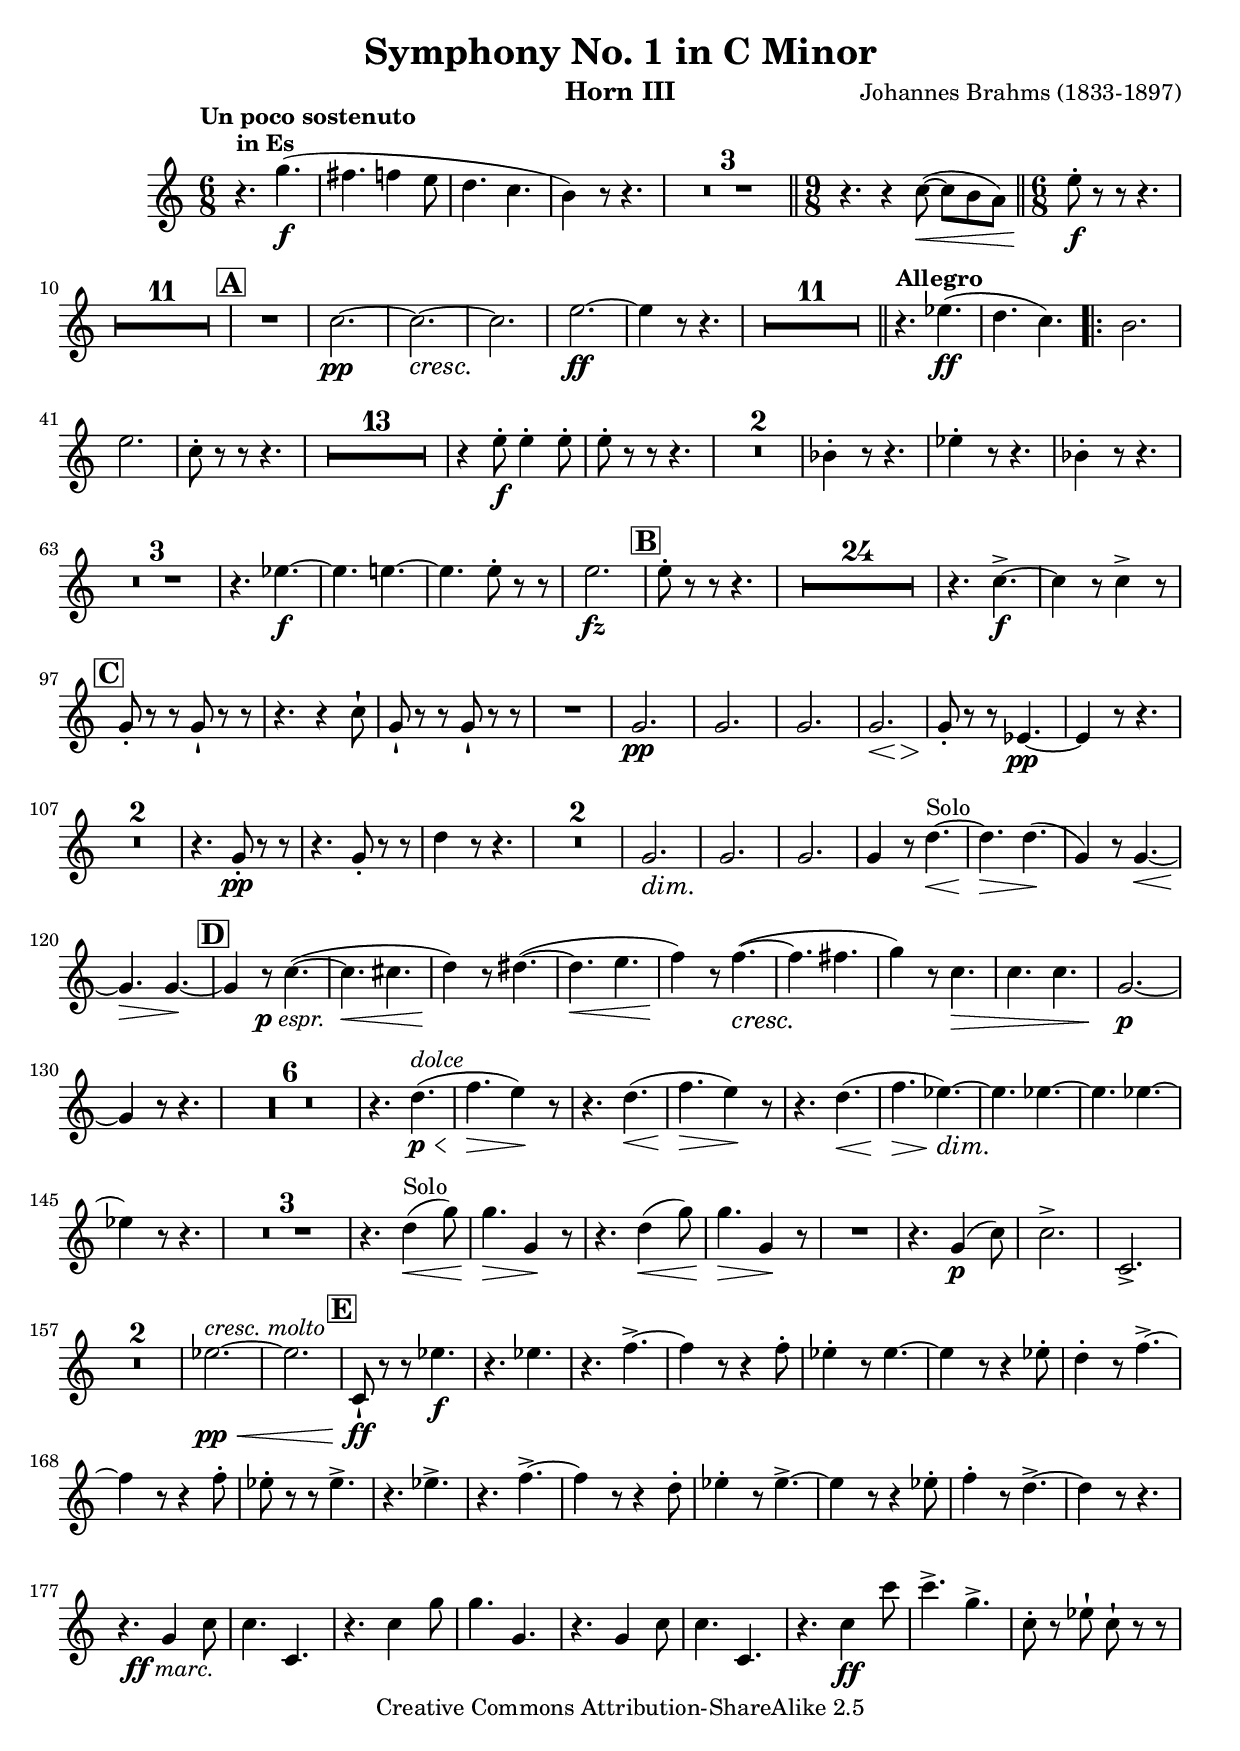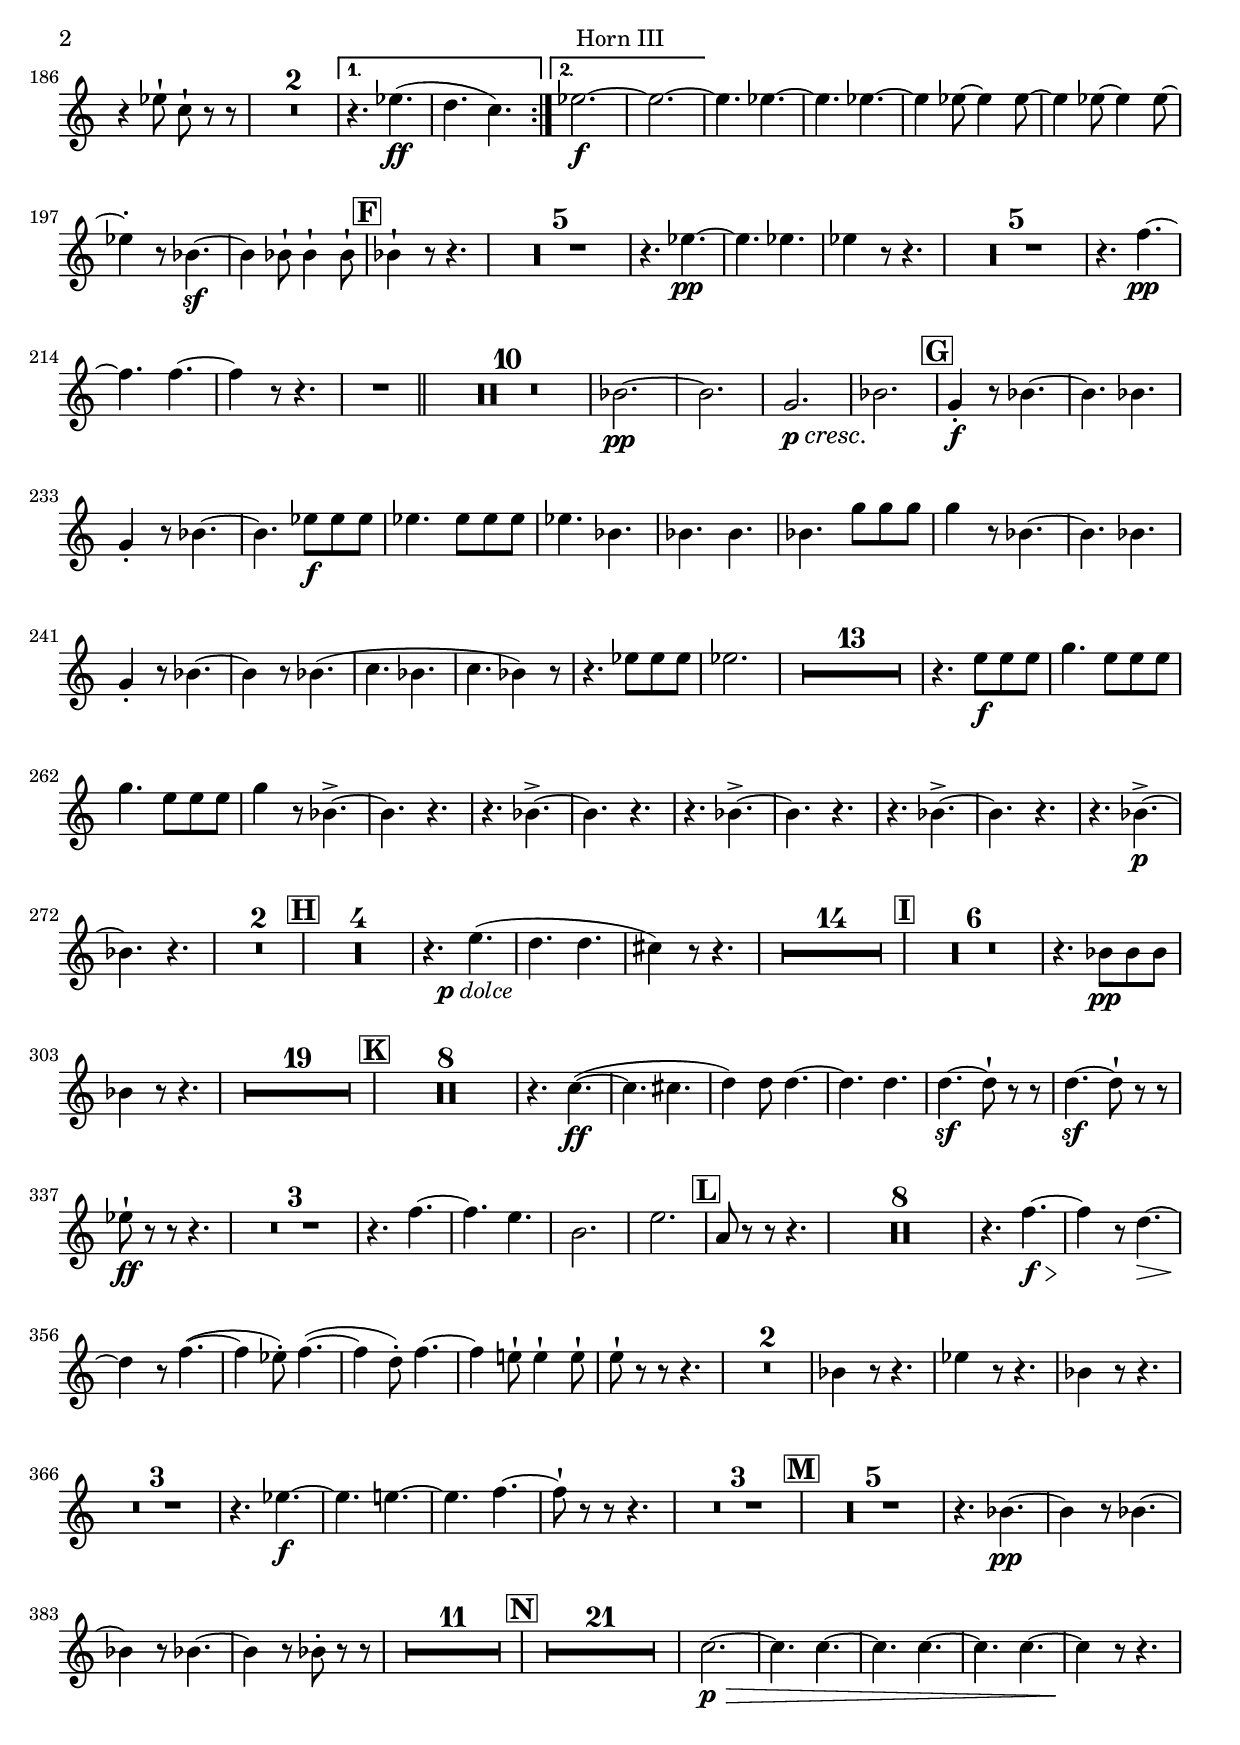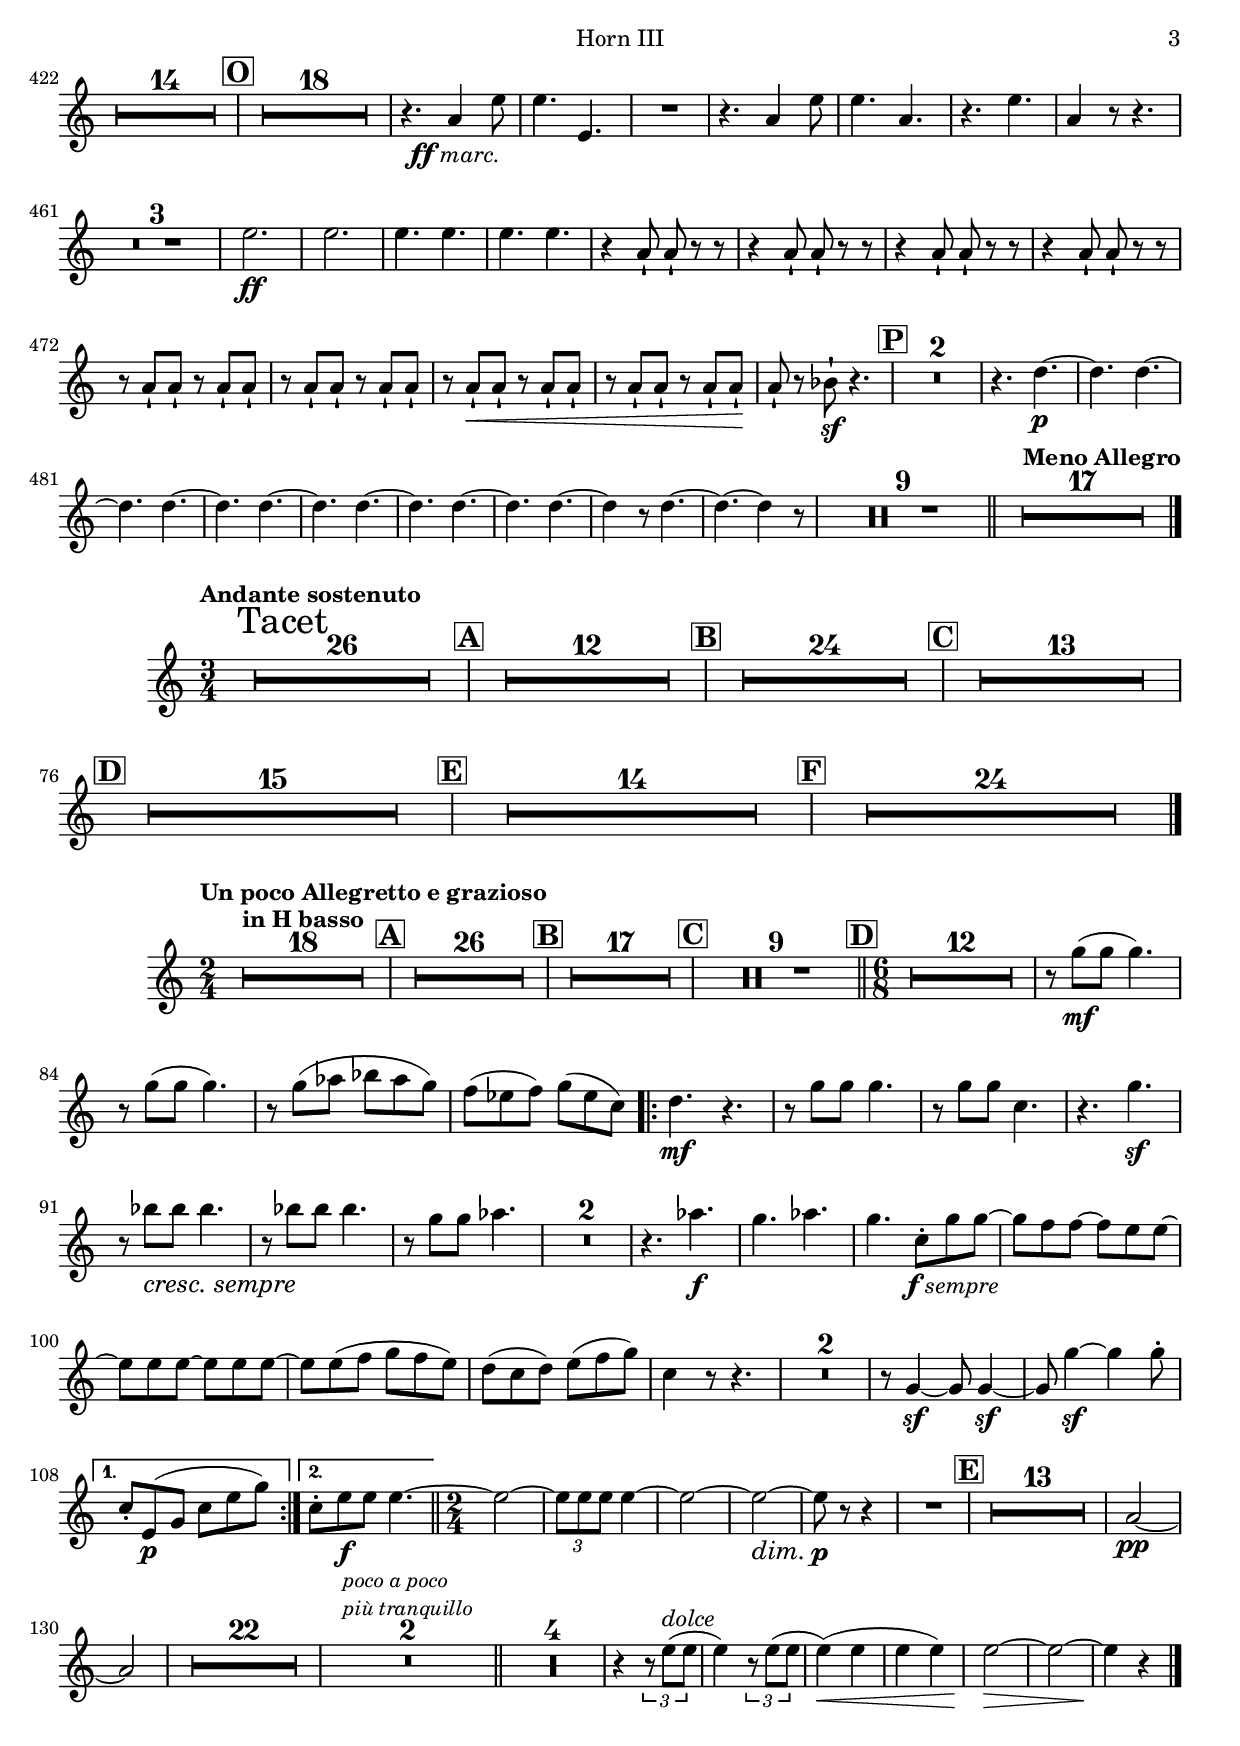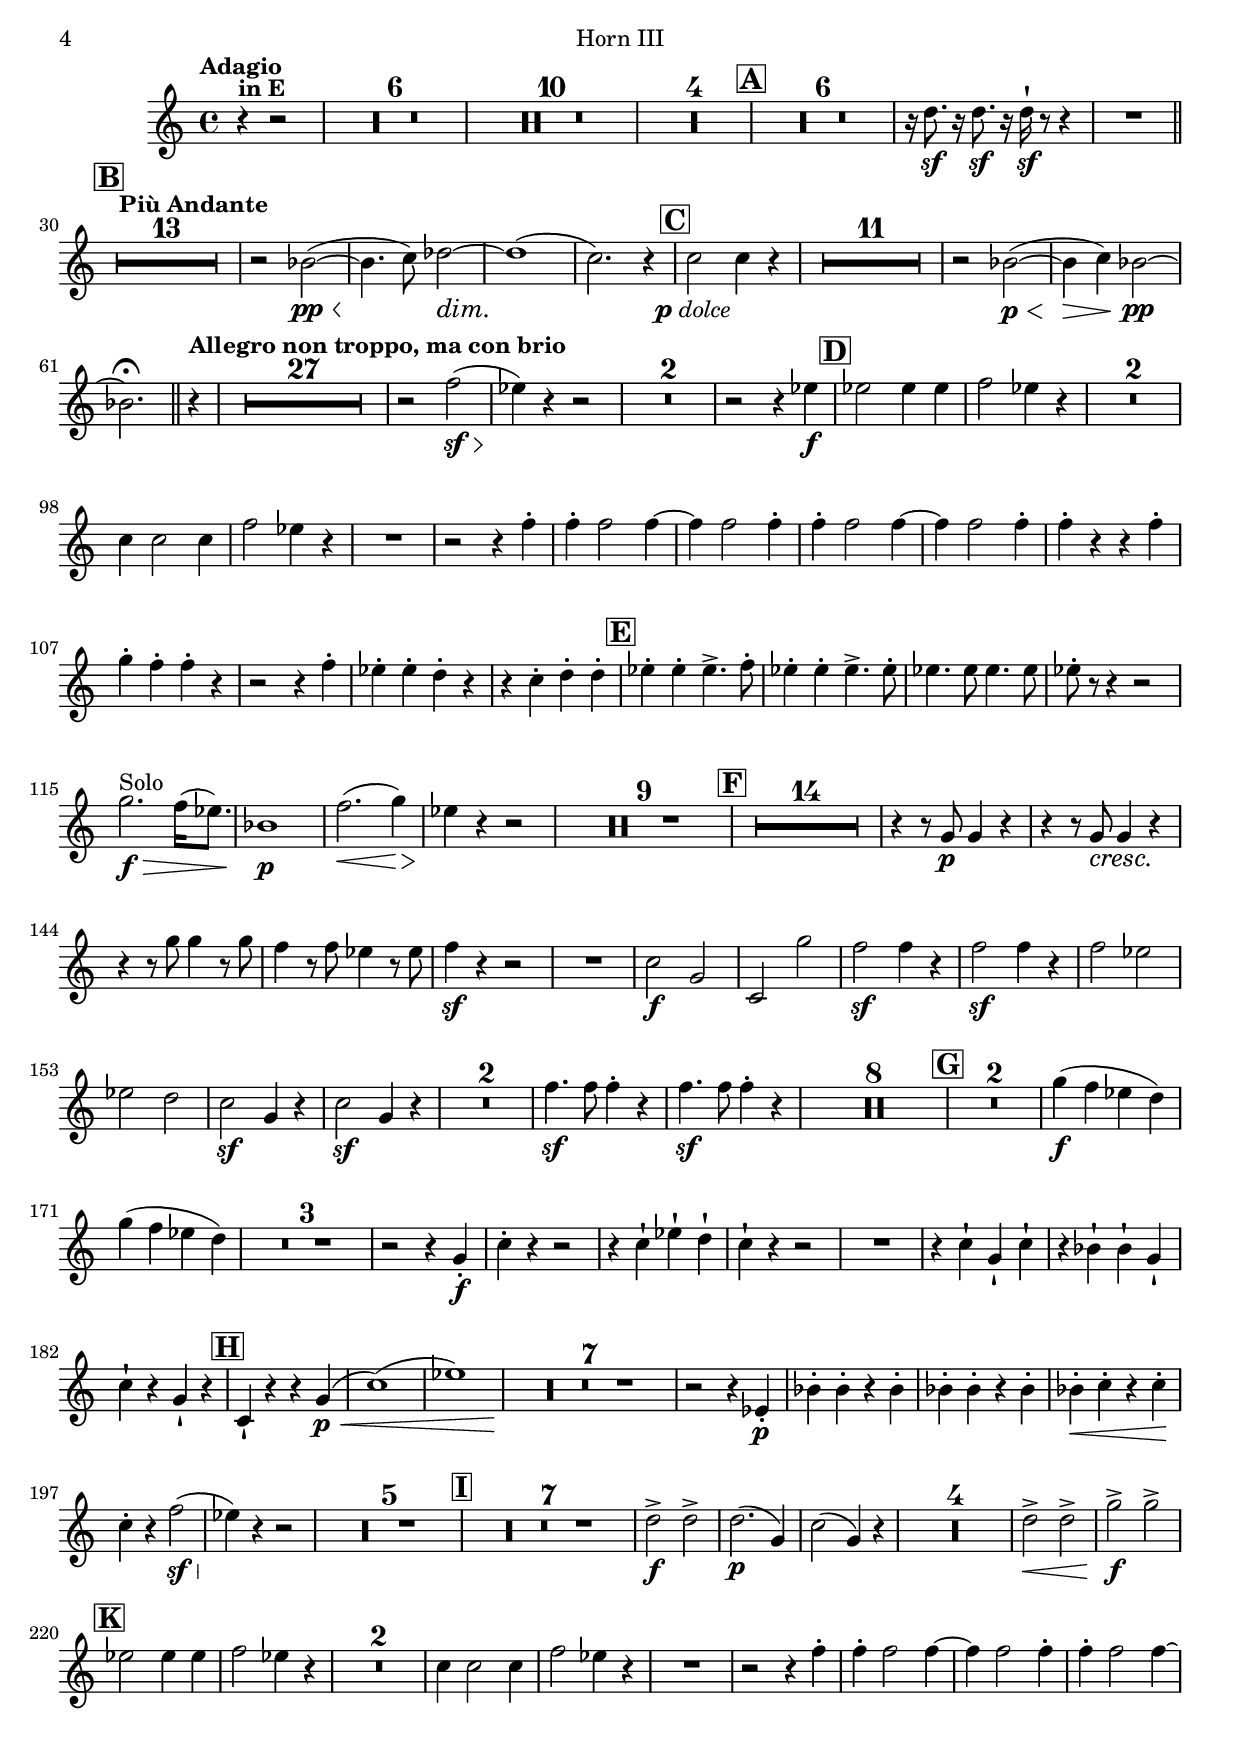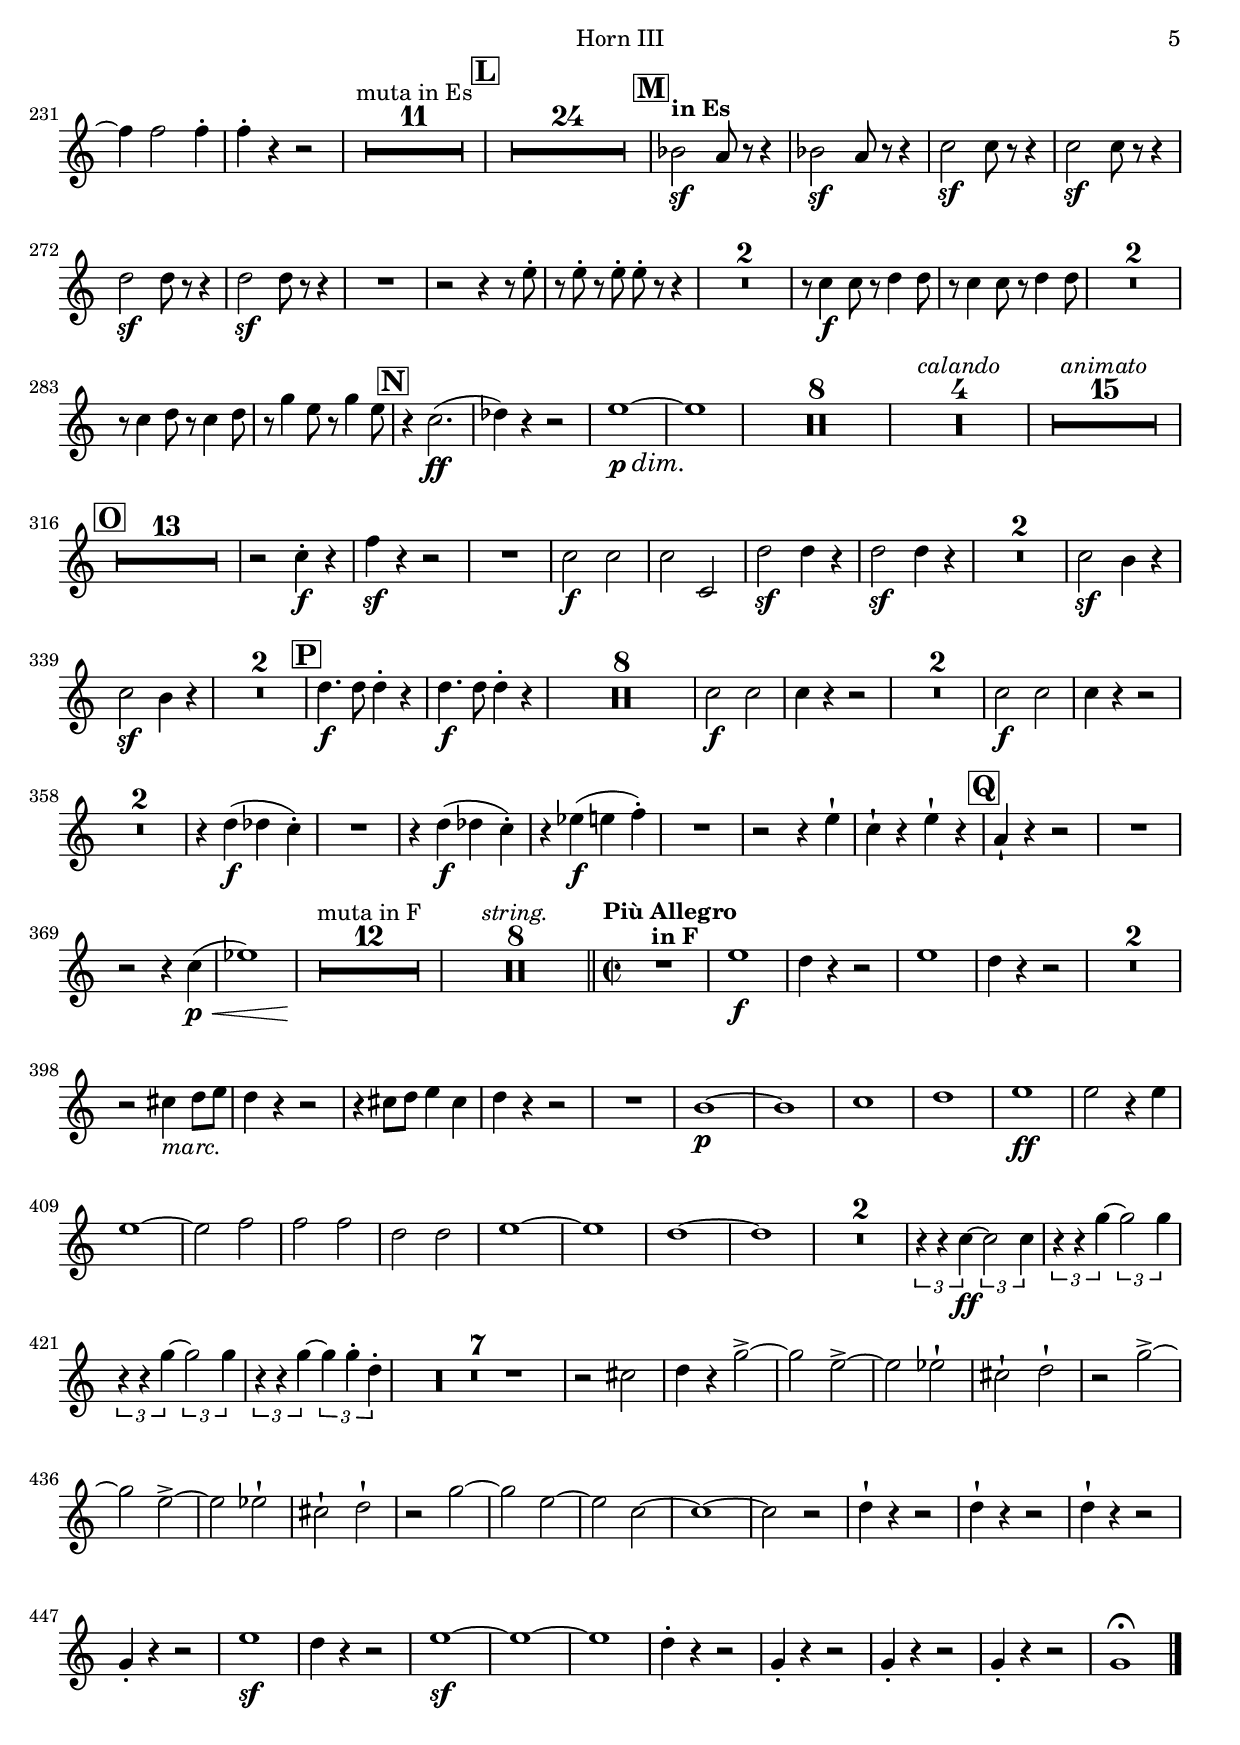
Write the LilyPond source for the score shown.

\version "2.13.49"

\include "defs.ily"
\version "2.13.49"

hornThreeMvtI = \relative c'''
{
  \transposition ees
  %6/8
  r4.^\markup{\bold{in Es}} g(\f |
  fis f4 e8 |
  d4. c |
  b4) r8 r4. |
  R2.*3 |
  %9/8
  r4. r4 c8~(\< c b a) |
  %6/8
  e'-.\f r r r4. |
  R2.*11 |

  %A
  R2. |
  c2.~\pp |
  c~\justCresc |
  c |
  e~\ff |
  e4 r8 r4. |
  R2.* 11 |
  r4. ees(\ff |
  d c) |
  \repeat volta 2
  {
    b2. |
    e |
    c8-. r r r4. |
    R2.*13 |
    r4 e8-.\f e4-. e8-. |
    e8-. r r r4. |
    R2.*2 |
    bes4-. r8 r4. |
    ees4-. r8 r4. |
    bes4-. r8 r4. |
    R2.*3 |
    r4. ees~\f |
    ees e~ |
    e e8-. r r |
    e2.\fz |

    %B
    e8-. r r r4. |
    R2.*24 |
    r4. c~->\f |
    c4 r8 c4-> r8 |

    %C
    g8-. r r g-| r r |
    r4. r4 c8-| |
    g8-| r r g-| r r |
    R2. |
    g2.\pp |
    g2. |
    g2. |
    << g2. {s4.\< s\> s1*0\!} >> |
    g8-. r r ees4.~\pp |
    ees4 r8 r4. |
    R2.*2 |
    r4. g8-.\pp r r |
    r4. g8-. r r |
    d'4 r8 r4. |
    R2.*2 |
    g,2.\justDim |
    g\! |
    g |
    g4 r8 d'4.~^\solo\< |
    d\> d(\! |
    g,4) r8 g4.~\< |
    g\> g~\! |

    %D
    g4 r8 c4.~(\pEspr |
    c\< cis |
    d4)\! r8 dis4.~( |
    dis\< e |
    f4)\! r8 f4.~\justCresc( |
    f fis |
    g4) r8 c,4.\> |
    c c |
    g2.~\p |
    g4 r8 r4. |
    R2.*6 |
    r4. d'^\dolce(\p\< |
    f\> e4)\! r8 |
    r4. d(\< |
    f\> e4)\! r8 |
    r4. d(\< |
    f\> ees~\justDim) |
    ees ees~ |
    ees ees~ |
    ees4\! r8 r4. |
    R2.*3 |
    r4. d4^\solo(\< g8) | g4.\> g,4\! r8 |
    r4. d'4(\< g8) | g4.\> g,4\! r8 |
    R2. |
    r4. g4(\p c8) |
    c2.-> |
    c,2.-> |
    R2.*2 |
    ees'2.~^\crescMoltoMarkup\pp\< | ees |

    %E
    c,8-|\ff r r ees'4.\f |
    r ees |
    r f~-> |
    f4 r8 r4 f8-. |
    ees4-. r8 ees4.~ |
    ees4 r8 r4 ees8-. |
    d4-. r8 f4.~-> |
    f4 r8 r4 f8-. |
    ees-. r r ees4.-> |
    r ees-> |
    r f~-> |
    f4 r8 r4 d8-. |
    ees4-. r8 ees4.~-> |
    ees4 r8 r4 ees8-. |
    f4-. r8 d4.~-> |
    d4 r8 r4. |
    r g,4\ffMarc c8 |
    c4. c, |
    r c'4 g'8 |
    g4. g, |
    r g4 c8 |
    c4. c, |
    r c'4\ff c'8 |
    c4.-> g-> |
    c,8-. r ees-| c-| r r |
    r4 ees8-| c-| r r |
    R2.*2 |
  }
  \alternative
  {
    {r4. ees(\ff | d c) |}
    {ees2.~\f | ees~ |}
  }
  ees4. ees~ |
  ees4. ees~ |
  ees4 ees8~ ees4 ees8~ |
  ees4 ees8~ ees4 ees8~ |
  ees4-. r8  bes4.~\sf |
  bes4 bes8-| bes4-| bes8-| |

  %F
  bes4-| r8 r4. |
  R2.*5 |
  r4. ees~\pp |
  ees ees |
  ees4 r8 r4. |
  R2.* 5 |
  r4. f~\pp |
  f f~ |
  f4 r8 r4. |
  R2. |
  R2.*10 |
  bes,2.~\pp |
  bes |
  g\p\justCresc |
  bes |

  %G
  g4-.\f r8 bes4.~ |
  bes bes |
  g4-. r8 bes4.~ |
  bes ees8\f ees ees |
  ees4. ees8 ees ees |
  ees4. bes |
  bes bes |
  bes g'8 g g |
  g4 r8 bes,4.~ |
  bes bes |
  g4-. r8 bes4.~ |
  bes4 r8 bes4.( |
  c bes |
  c bes4) r8 |
  r4. ees8 ees ees |
  ees2. |
  R2.*13 |
  r4. e8\f e e |
  g4. e8 e e |
  g4. e8 e e |
  g4 r8 bes,4.~-> |
  bes r |
  r bes~-> |
  bes r
  r bes~-> |
  bes r
  r bes~-> |
  bes r
  r bes~->\p |
  bes r
  R2.*2 |

  %H
  R2.*4 |
  r4. e\pDolce( |
  d d |
  cis4) r8 r4. |
  R2.*14 |

  %I
  R2.*6 |
  r4. bes8\pp bes bes |
  bes4 r8 r4. |
  R2.*19 |

  %K
  R2.*8 |
  r4. c~(\ff |
  c cis |
  d4) d8 d4.~ |
  d d |
  d4.~\sf d8-| r r |
  d4.~\sf d8-| r r |
  ees-|\ff r r r4. |
  R2.*3 |
  r4. f~ |
  f e |
  b2. |
  e |

  %L
  a,8 r r r4. |
  R2.*8 |
  r4. f'~\f\> |
  f4\! r8 d4.~\> |
  d4\! r8 f4.~( |
  f4 ees8-.) f4.~( |
  f4 d8-.) f4.~ |
  f4 e!8-| e4-| e8-| |
  e-| r r r4. |
  R2.*2 |
  bes4 r8 r4. |
  ees4 r8 r4. |
  bes4 r8 r4. |
  R2.*3 |
  r4. ees~\f |
  ees e~ |
  e f~ |
  f8-| r r r4. |
  R2.*3 |

  %M
  R2.*5 |
  r4. bes,~\pp |
  bes4 r8 bes4.~ |
  bes4 r8 bes4.~ |
  bes4 r8 bes-. r r |
  R2.*11 |

  %N
  R2.*21 |
  c2.~\p\> |
  c4. c4.~ |
  c4. c4.~ |
  c4. c4.~ |
  c4\! r8 r4. |
  R2.*14 |

  %O
  R2.*18 |
  r4. a4\ffMarc e'8 |
  e4. e, |
  R2. |
  r4. a4 e'8 |
  e4. a, |
  r e' |
  a,4 r8 r4. |
  R2.*3 |
  e'2.\ff |
  e |
  e4. e |
  e e |
  r4 a,8-| a-| r r |
  r4 a8-| a-| r r |
  r4 a8-| a-| r r |
  r4 a8-| a-| r r |
  r8 a-| a-| r a-| a-| |
  r8 a-| a-| r a-| a-| |
  r8 a-|\< a-| r a-| a-| |
  r8 a-| a-| r a-| a-|\! |
  a-| r bes-|\sf r4. |

  %P
  R2.*2 |
  r4. d~\p |
  d d~ |
  d d~ |
  d d~ |
  d d~ |
  d d~ |
  d d~ |
  d4 r8 d4.~ |
  d4.~ d4 r8 |
  R2.*9 |
  R2.*17 |
}

hornThreeMvtII =
{
  %3/4
  s1*0^\tacet
  R2.*26 |

  %A
  R2.*12 |

  %B
  R2.*24 |

  %C
  R2.*13 |

  %D
  R2.*15 |

  %E
  R2.*14 |

  %F
  R2.*24 |
}

hornThreeMvtIII = \relative c'''
{
  %2/4
  \multimeasureRestTextLengthOn
  R2*18^\markup{\bold{in H basso}} |
  \multimeasureRestTextLengthOff

  %A
  R2*26 |

  %B
  R2*17 |

  %C
  R2*9 |

  %D
  %6/8
  R2.*12 |
  r8 g(\mf g g4.) |
  r8 g( g g4.) |
  r8 g( aes bes aes g) |
  f( ees f) g( ees c) |
  \repeat volta 2
  {
    d4.\mf r |
    r8 g g g4. |
    r8 g g c,4. |
    r g'\sf |
    r8 bes\justCrescSempre bes bes4. |
    r8 bes bes bes4. |
    r8 g g aes4. |
    R2.*2 |
    r4. aes\f |
    g aes |
    g c,8-. g'\fSempre g~ |
    g f f~ f e e~ |
    e e e~ e e e~ |
    e e( f g f e) |
    d( c d) e( f g) |
    c,4 r8 r4. |
    R2.*2 |
    r8 g4~\sf g8 g4~\sf |
    g8 g'4~\sf g g8-. |
  }
  \alternative
  {
    {c,8-. e,(\p g c e g) |}
    {c,8-. e\f e e4.~ |}
  }

  %2/4
  e2~ |
  \times 2/3 {e8 e e} e4~ |
  e2~ |
  e2~\justDim |
  e8\p r r4 |
  R2 |

  %E
  R2*13 |
  a,2~\pp | a |
  R2*22 |
  \multimeasureRestTextLengthOn
  R2*2^\markup{\smaller \italic {\column {\line{poco a poco} \line{più tranquillo}}}} |
  \multimeasureRestTextLengthOff
  R2*4 |
  r4 \times 2/3 {r8 e'(^\dolce e} |
  e4) \times 2/3 {r8 e( e} |
  e4)(\< e |
  e e) |
  e2~\> |
  e~ |
  e4\! r4 |
}

hornThreeMvtIV = \relative c''
{
  \transposition e,
  \partial 4*3 r4^\markup{\bold {in E}} r2 |
  R1*6 |
  R1*10 |
  R1*4 |

  %A
  R1*6 |
  r16 d8.\sf r16 d8.\sf r16 d-|\sf r8 r4 |
  R1 |

  %B
  R1*13 |
  r2 bes~(\pp\< |
  bes4.\! c8) des2~\justDim |
  des1( |
  c2.) r4 |

  %C
  c2\pDolce c4 r |
  R1*11 |
  r2 bes~(\p\< |
  bes4\> c\!) bes2~\pp |
  bes2.\fermata

  %allegro non troppo
  r4 |
  R1*27 |
  r2 f'2(\sf\> |
  ees4)\! r r2 |
  R1*2 |
  r2 r4 ees\f |

  %D
  ees2 ees4 ees |
  f2 ees4 r |
  R1*2 |
  c4 c2 c4 |
  f2 ees4 r |
  R1 |
  r2 r4 f-. |
  f4-. f2 f4~ |
  f4 f2 f4-. |
  f4-. f2 f4~ |
  f4 f2 f4-. |
  f4-. r r f-. |
  g-. f-. f-. r |
  r2 r4 f-. |
  ees-. ees-. d-. r |
  r c-. d-. d-. |

  %E
  ees4-. ees-. ees4.-> f8-. |
  ees4-. ees-. ees4.-> ees8-. |
  ees4. ees8 ees4. ees8 |
  ees-. r r4 r2 |
  g2.^\solo\f\> f16( ees8.) |
  bes1\p |
  f'2.(\< g4)\> |
  ees4\! r r2 |
  R1*9 |

  %F
  R1*14 |
  r4 r8 g,\p g4 r |
  r4 r8 g\justCresc g4 r |
  r4 r8 g' g4 r8 g |
  f4 r8 f ees4 r8 ees |
  f4\sf r r2 |
  R1 |
  c2\f g |
  c, g'' |
  f2\sf f4 r |
  f2\sf f4 r |
  f2 ees |
  ees d |
  c2\sf g4 r |
  c2\sf g4 r |
  R1*2 |
  f'4.\sf f8 f4-. r |
  f4.\sf f8 f4-. r |
  R1*8 |

  %G
  R1*2 |
  g4(\f f ees d) |
  g4( f ees d) |
  R1*3 |
  r2 r4 g,4-.\f |
  c-. r r2 |
  r4 c-| ees-| d-| |
  c-| r r2 |
  R1 |
  r4 c-| g-| c-| |
  r bes-| bes-| g-| |
  c-| r g-| r |

  %H
  c,-| r r g'(\p\< |
  c1)( |
  ees1) s1*0\! |
  R1*7 |
  r2 r4 ees,4-.\p |
  bes'4-. bes-. r bes-. |
  bes4-. bes-. r bes-. |
  bes4-.\< c-. r c-.\! |
  c4-. r f2(\sf\> |
  ees4)\! r r2 |
  R1*5 |

  %I
  R1*7 |
  d2->\f d-> |
  d2.(\p g,4) |
  c2( g4) r |
  R1*4 |
  d'2->\< d-> |
  g->\f g-> |

  %K
  ees2 ees4 ees |
  f2 ees4 r |
  R1*2 |
  c4 c2 c4 |
  f2 ees4 r |
  R1 |
  r2 r4 f-. |
  f4-. f2 f4~ |
  f4 f2 f4-. |
  f4-. f2 f4~ |
  f4 f2 f4-. |
  f4-. r r2 |
  \transposition ees,
  R1*11^\markup{muta in Es} |

  %L
  R1*24 |

  %M
  bes,2\sf^\markup{\bold {in Es}} a8 r r4 |
  bes2\sf a8 r r4 |
  c2\sf c8 r r4 |
  c2\sf c8 r r4 |
  d2\sf d8 r r4 |
  d2\sf d8 r r4 |
  R1 |
  r2 r4 r8 e-. |
  r e-. r e-. e-. r r4 |
  R1*2 |
  r8 c4\f c8 r d4 d8 |
  r8 c4 c8 r d4 d8 |
  R1*2 |
  r8 c4 d8 r8 c4 d8 |
  r8 g4 e8 r8 g4 e8 |

  %N
  r4 c2.(\ff |
  des4) r r2 |
  e1~\p\justDim |
  e\! |
  R1*8 |
  \multimeasureRestTextLengthOn
  R1*4^\calando |
  R1*15^\animato |
  \multimeasureRestTextLengthOff

  %O
  R1*13 |
  r2 c4-.\f r |
  f4\sf r r2 |
  R1 |
  c2\f c |
  c c, |
  d'2\sf d4 r |
  d2\sf d4 r |
  R1*2 |
  c2\sf b4 r |
  c2\sf b4 r |
  R1*2 |

  %P
  d4.\f d8 d4-. r |
  d4.\f d8 d4-. r |
  R1*8 |
  c2\f c |
  c4 r r2 |
  R1*2 |
  c2\f c |
  c4 r r2 |
  R1*2 |
  r4 d(\f des c-.) |
  R1 |
  r4 d(\f des c-.) |
  r4 ees(\f e f-.) |
  R1 |
  r2 r4 e-| |
  c-| r e-| r |

  %Q
  a,-| r r2 |
  R1 |
  r2 r4 c4(\p\< |
  ees1) s1*0\! |
  \transposition f,
  R1*12^\markup{muta in F} |
  R1*8^\string |

  %2/2
  s1*0^\markup{\bold{in F}} R1 |
  e1\f |
  d4 r4 r2 |
  e1 |
  d4 r4 r2 |
  R1*2 |
  r2 cis4_\marc d8 e |
  d4 r r2 |
  r4 cis8 d e4 cis |
  d4 r r2 |
  R1 |
  b1~\p |
  b |
  c |
  d |
  e\ff |
  e2 r4 e |
  e1~ |
  e2 f |
  f f |
  d d |
  e1~ |
  e |
  d~ |
  d |
  R1*2 |
  \times 2/3 { r4 r c~\ff } \times 2/3 { c2 c4 } |
  \times 2/3 { r4 r g'~ } \times 2/3 { g2 g4 } |
  \times 2/3 { r4 r g~ } \times 2/3 { g2 g4 } |
  \times 2/3 { r4 r g~ } \times 2/3 { g4 g-. d-. } |
  R1*7 |
  r2 cis |
  d4 r g2~-> |
  g e~-> |
  e ees-| |
  cis-| d-| |
  r g~-> |
  g e~-> |
  e ees-| |
  cis-| d-| |
  r g~ |
  g e~ |
  e c~ |
  c1~ |
  c2 r |
  d4-| r r2 |
  d4-| r r2 |
  d4-| r r2 |
  g,4-. r r2 |
  e'1\sf |
  d4 r r2 |
  e1~\sf |
  e~ |
  e |
  d4-. r r2 |
  g,4-. r r2 |
  g4-. r r2 |
  g4-. r r2 |
  g1\fermata |
}


instrument = "Horn III"

notesMvtI = \hornThreeMvtI
notesMvtII = \hornThreeMvtII
notesMvtIII = \hornThreeMvtIII
notesMvtIV = \hornThreeMvtIV

\include "part.ily"
